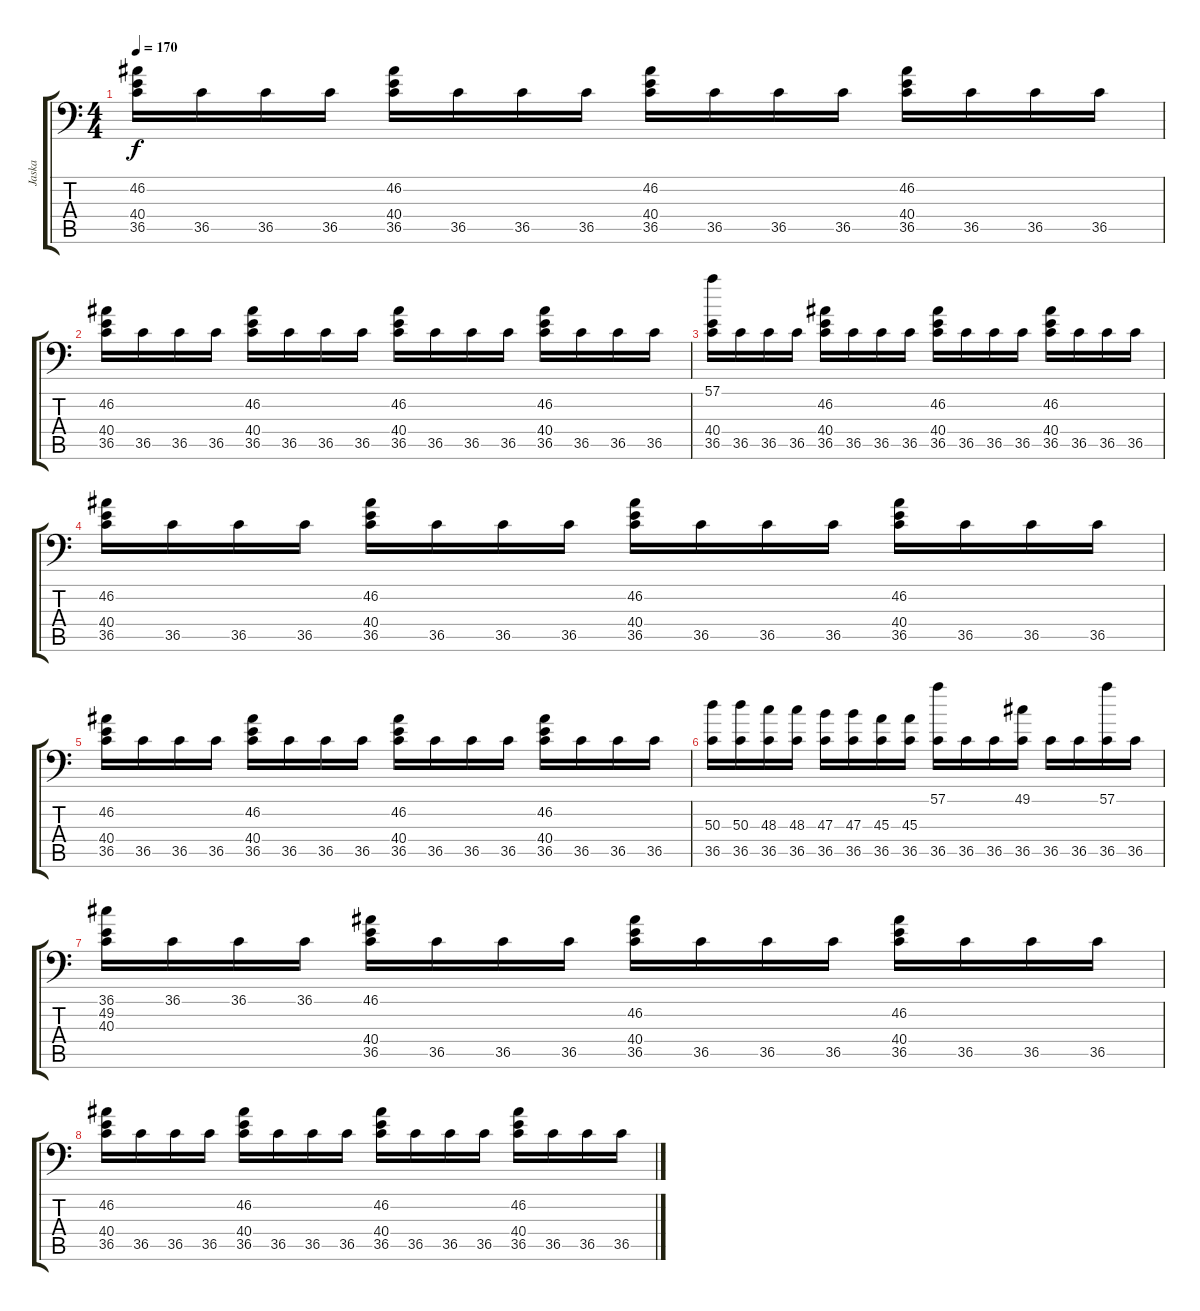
\track ("Jaska" "Jaska") {instrument acousticgrandpiano}
\staff {score tabs}
\tuning (C-1 C-1 C-1 C-1 C-1 C-1) {hide}
\ts (4 4)
\tempo 170
\clef f4
\ks c
(46.2 40.4 36.5).16{dy f} 36.5.16 36.5.16 36.5.16 (46.2 40.4 36.5).16 36.5.16 36.5.16 36.5.16 (46.2 40.4 36.5).16 36.5.16 36.5.16 36.5.16 (46.2 40.4 36.5).16 36.5.16 36.5.16 36.5.16 |
(46.2 40.4 36.5).16 36.5.16 36.5.16 36.5.16 (46.2 40.4 36.5).16 36.5.16 36.5.16 36.5.16 (46.2 40.4 36.5).16 36.5.16 36.5.16 36.5.16 (46.2 40.4 36.5).16 36.5.16 36.5.16 36.5.16 |
(57.1 40.4 36.5).16 36.5.16 36.5.16 36.5.16 (46.2 40.4 36.5).16 36.5.16 36.5.16 36.5.16 (46.2 40.4 36.5).16 36.5.16 36.5.16 36.5.16 (46.2 40.4 36.5).16 36.5.16 36.5.16 36.5.16 |
(46.2 40.4 36.5).16 36.5.16 36.5.16 36.5.16 (46.2 40.4 36.5).16 36.5.16 36.5.16 36.5.16 (46.2 40.4 36.5).16 36.5.16 36.5.16 36.5.16 (46.2 40.4 36.5).16 36.5.16 36.5.16 36.5.16 |
(46.2 40.4 36.5).16 36.5.16 36.5.16 36.5.16 (46.2 40.4 36.5).16 36.5.16 36.5.16 36.5.16 (46.2 40.4 36.5).16 36.5.16 36.5.16 36.5.16 (46.2 40.4 36.5).16 36.5.16 36.5.16 36.5.16 |
(50.3 36.5).16 (50.3 36.5).16 (48.3 36.5).16 (48.3 36.5).16 (47.3 36.5).16 (47.3 36.5).16 (45.3 36.5).16 (45.3 36.5).16 (57.1 36.5).16 36.5.16 36.5.16 (49.1 36.5).16 36.5.16 36.5.16 (57.1 36.5).16 36.5.16 |
(36.1 49.2 40.3).16 36.1.16 36.1.16 36.1.16 (46.1 40.4 36.5).16 36.5.16 36.5.16 36.5.16 (46.2 40.4 36.5).16 36.5.16 36.5.16 36.5.16 (46.2 40.4 36.5).16 36.5.16 36.5.16 36.5.16 |
(46.2 40.4 36.5).16 36.5.16 36.5.16 36.5.16 (46.2 40.4 36.5).16 36.5.16 36.5.16 36.5.16 (46.2 40.4 36.5).16 36.5.16 36.5.16 36.5.16 (46.2 40.4 36.5).16 36.5.16 36.5.16 36.5.16
